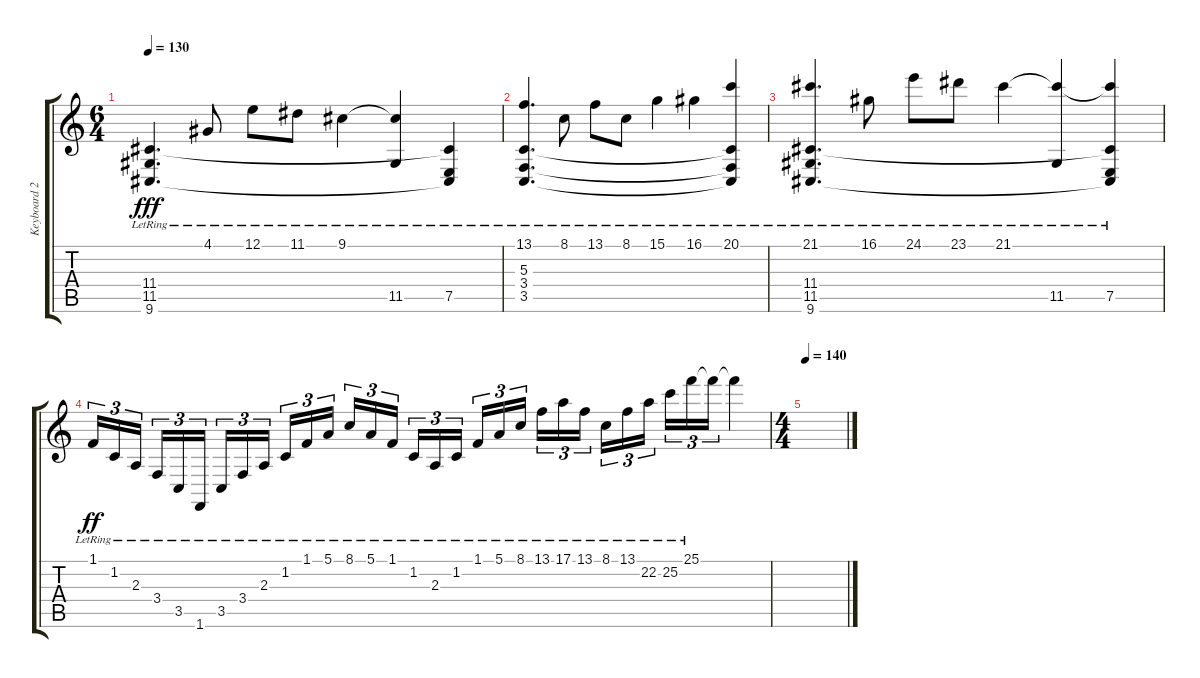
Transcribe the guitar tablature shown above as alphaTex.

\track ("Keyboard 2 - Mustis" "Keyboard 2") {instrument musicbox}
\staff {score tabs}
\tuning (E4 B3 G3 D3 A2 E2) {hide}
\ts (6 4)
\tempo 130
\clef g2
\ks c
(11.4{lr} 11.5{lr} 9.6{lr}).4{d dy fff} 4.1{lr}.8 12.1{lr}.8 11.1{lr}.8 9.1{lr}.4 (9.1{t} 11.5{lr}).4 (11.4{t} 7.5{lr} 9.6{t}).4 |
(13.1{lr} 5.3{lr} 3.4{lr} 3.5{lr}).4{d} 8.1{lr}.8 13.1{lr}.8 8.1{lr}.8 15.1{lr}.4 16.1{lr}.4 (20.1{lr} 5.3{t} 3.4{t} 3.5{t}).4 |
(21.1{lr} 11.4{lr} 11.5{lr} 9.6{lr}).4{d} 16.1{lr}.8 24.1{lr}.8 23.1{lr}.8 21.1{lr}.4 (21.1{t} 11.5{lr}).4 (21.1{t} 11.4{t} 7.5{lr} 9.6{t}).4 |
1.1{lr}.16{tu (3 2) dy ff} 1.2{lr}.16{tu (3 2)} 2.3{lr}.16{tu (3 2) beam splitsecondary} 3.4{lr}.16{tu (3 2)} 3.5{lr}.16{tu (3 2)} 1.6{lr}.16{tu (3 2) beam splitsecondary} 3.5{lr}.16{tu (3 2)} 3.4{lr}.16{tu (3 2)} 2.3{lr}.16{tu (3 2) beam splitsecondary} 1.2{lr}.16{tu (3 2)} 1.1{lr}.16{tu (3 2)} 5.1{lr}.16{tu (3 2) beam splitsecondary} 8.1{lr}.16{tu (3 2)} 5.1{lr}.16{tu (3 2)} 1.1{lr}.16{tu (3 2) beam splitsecondary} 1.2{lr}.16{tu (3 2)} 2.3{lr}.16{tu (3 2)} 1.2{lr}.16{tu (3 2)} 1.1{lr}.16{tu (3 2)} 5.1{lr}.16{tu (3 2)} 8.1{lr}.16{tu (3 2) beam splitsecondary} 13.1{lr}.16{tu (3 2)} 17.1{lr}.16{tu (3 2)} 13.1{lr}.16{tu (3 2) beam splitsecondary} 8.1{lr}.16{tu (3 2)} 13.1{lr}.16{tu (3 2)} 22.2{lr}.16{tu (3 2) beam splitsecondary} 25.2{lr}.16{tu (3 2)} 25.1{lr}.16{tu (3 2)} 25.1{t}.16{tu (3 2)} 25.1{t}.4 |
\ts (4 4)
\tempo 140
